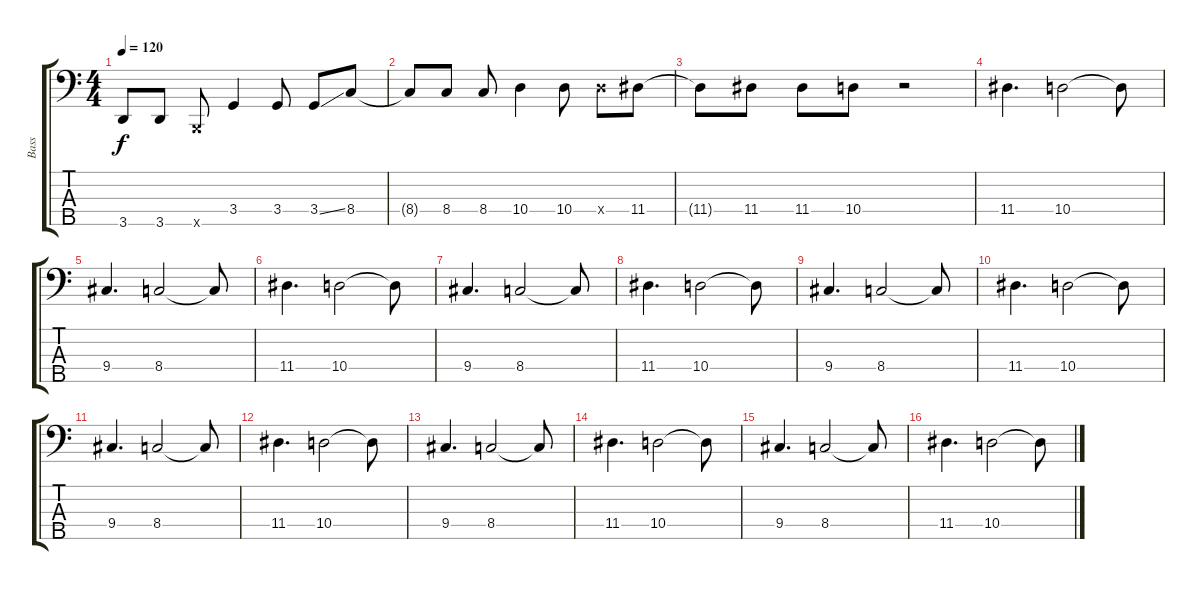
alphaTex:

\track ("Bass" "Bass") {instrument electricbassfinger}
\staff {score tabs}
\tuning (G2 D2 A1 E1 B0) {hide}
\ts (4 4)
\tempo 120
\clef f4
\ks c
3.5{t}.8{dy f} 3.5.8 0.5{x}.8 3.4.4 3.4.8 3.4{ss}.8 8.4.8 |
8.4{t}.8 8.4.8 8.4.8 10.4.4 10.4.8 10.4{x}.8 11.4.8 |
11.4{t}.8 11.4.8 11.4.8 10.4.8 r.2 |
11.4.4{d} 10.4.2 10.4{t}.8 |
9.4.4{d} 8.4.2 8.4{t}.8 |
11.4.4{d} 10.4.2 10.4{t}.8 |
9.4.4{d} 8.4.2 8.4{t}.8 |
11.4.4{d} 10.4.2 10.4{t}.8 |
9.4.4{d} 8.4.2 8.4{t}.8 |
11.4.4{d} 10.4.2 10.4{t}.8 |
9.4.4{d} 8.4.2 8.4{t}.8 |
11.4.4{d} 10.4.2 10.4{t}.8 |
9.4.4{d} 8.4.2 8.4{t}.8 |
11.4.4{d} 10.4.2 10.4{t}.8 |
9.4.4{d} 8.4.2 8.4{t}.8 |
11.4.4{d} 10.4.2 10.4{t}.8
